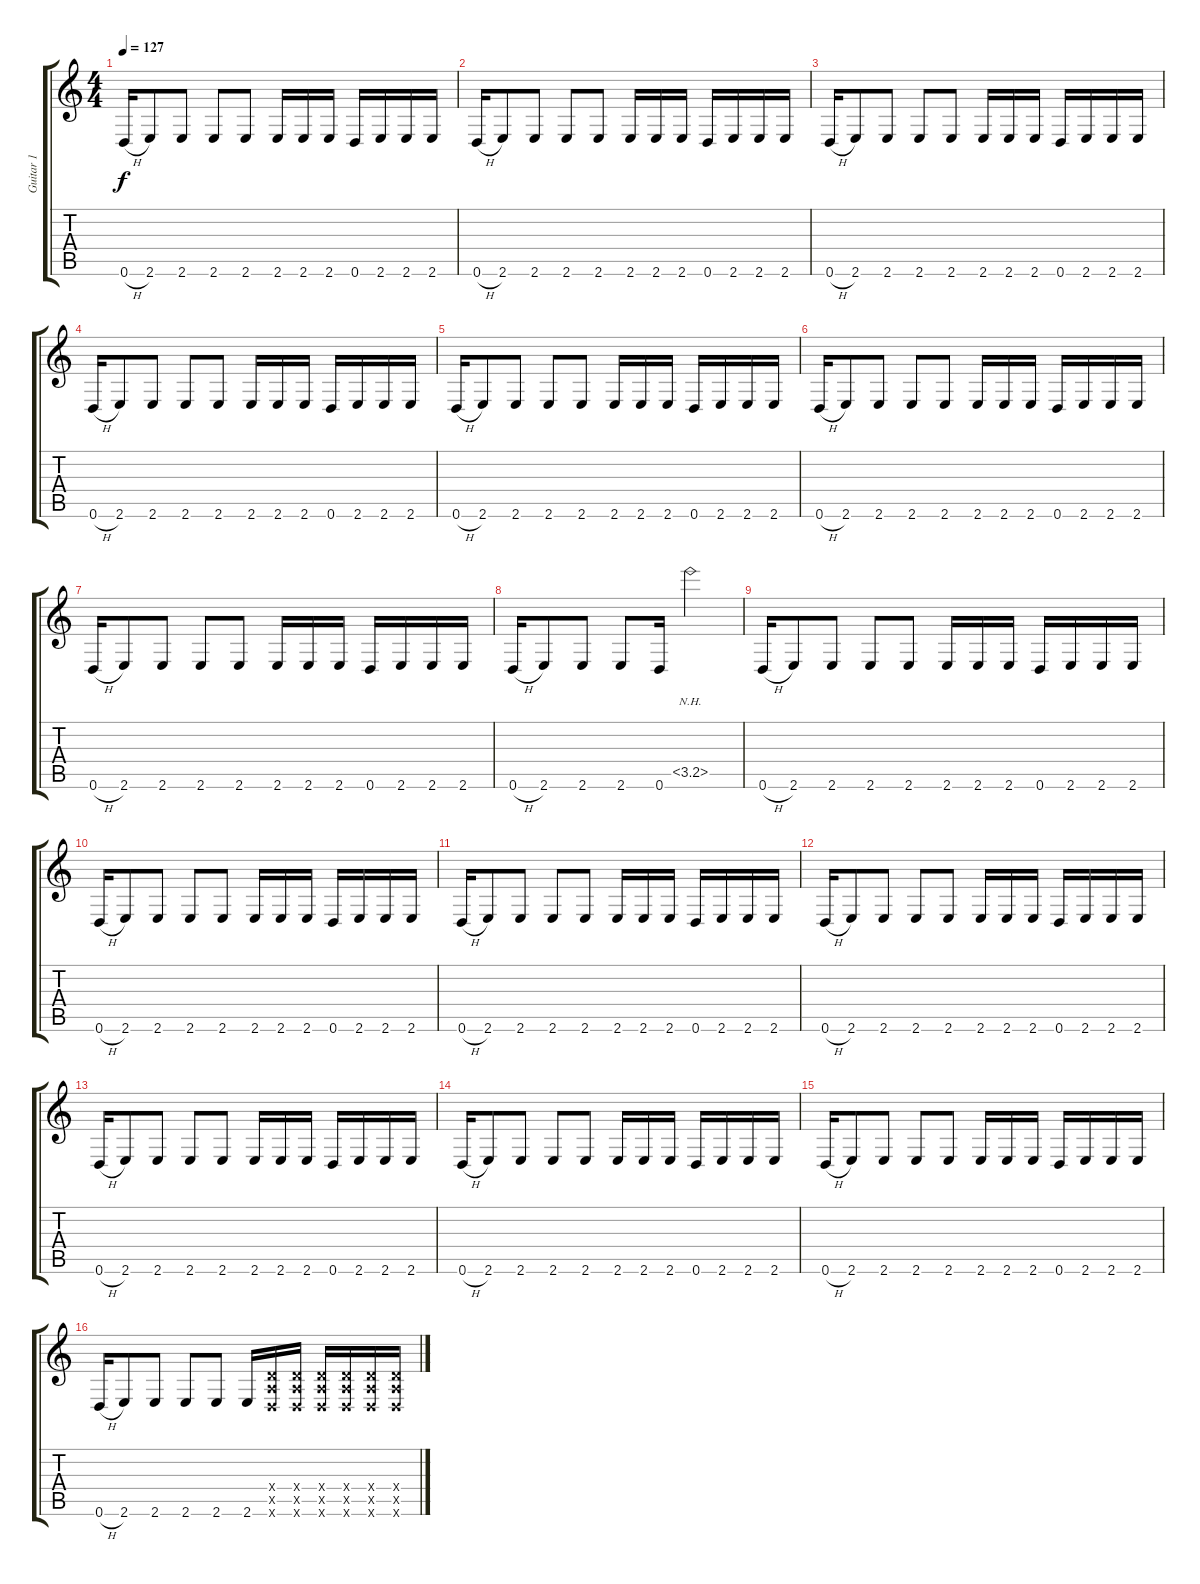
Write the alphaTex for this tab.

\track ("Guitar 1" "Guitar 1") {instrument distortionguitar}
\staff {score tabs}
\tuning (E4 B3 G3 D3 A2 D2) {hide}
\ts (4 4)
\tempo 127
\clef g2
\ks c
0.6{h}.16{dy f instrument distortionguitar} 2.6.8 2.6.8 2.6.8 2.6.8 2.6.16 2.6.16 2.6.16 0.6.16 2.6.16 2.6.16 2.6.16 |
0.6{h}.16 2.6.8 2.6.8 2.6.8 2.6.8 2.6.16 2.6.16 2.6.16 0.6.16 2.6.16 2.6.16 2.6.16 |
0.6{h}.16 2.6.8 2.6.8 2.6.8 2.6.8 2.6.16 2.6.16 2.6.16 0.6.16 2.6.16 2.6.16 2.6.16 |
0.6{h}.16 2.6.8 2.6.8 2.6.8 2.6.8 2.6.16 2.6.16 2.6.16 0.6.16 2.6.16 2.6.16 2.6.16 |
0.6{h}.16 2.6.8 2.6.8 2.6.8 2.6.8 2.6.16 2.6.16 2.6.16 0.6.16 2.6.16 2.6.16 2.6.16 |
0.6{h}.16 2.6.8 2.6.8 2.6.8 2.6.8 2.6.16 2.6.16 2.6.16 0.6.16 2.6.16 2.6.16 2.6.16 |
0.6{h}.16 2.6.8 2.6.8 2.6.8 2.6.8 2.6.16 2.6.16 2.6.16 0.6.16 2.6.16 2.6.16 2.6.16 |
0.6{h}.16 2.6.8 2.6.8 2.6.8 0.6.16 3.5{nh}.2 |
0.6{h}.16 2.6.8 2.6.8 2.6.8 2.6.8 2.6.16 2.6.16 2.6.16 0.6.16 2.6.16 2.6.16 2.6.16 |
0.6{h}.16 2.6.8 2.6.8 2.6.8 2.6.8 2.6.16 2.6.16 2.6.16 0.6.16 2.6.16 2.6.16 2.6.16 |
0.6{h}.16 2.6.8 2.6.8 2.6.8 2.6.8 2.6.16 2.6.16 2.6.16 0.6.16 2.6.16 2.6.16 2.6.16 |
0.6{h}.16 2.6.8 2.6.8 2.6.8 2.6.8 2.6.16 2.6.16 2.6.16 0.6.16 2.6.16 2.6.16 2.6.16 |
0.6{h}.16 2.6.8 2.6.8 2.6.8 2.6.8 2.6.16 2.6.16 2.6.16 0.6.16 2.6.16 2.6.16 2.6.16 |
0.6{h}.16 2.6.8 2.6.8 2.6.8 2.6.8 2.6.16 2.6.16 2.6.16 0.6.16 2.6.16 2.6.16 2.6.16 |
0.6{h}.16 2.6.8 2.6.8 2.6.8 2.6.8 2.6.16 2.6.16 2.6.16 0.6.16 2.6.16 2.6.16 2.6.16 |
0.6{h}.16 2.6.8 2.6.8 2.6.8 2.6.8 2.6.16 (0.4{x} 0.5{x} 0.6{x}).16 (0.4{x} 0.5{x} 0.6{x}).16 (0.4{x} 0.5{x} 0.6{x}).16 (0.4{x} 0.5{x} 0.6{x}).16 (0.4{x} 0.5{x} 0.6{x}).16 (0.4{x} 0.5{x} 0.6{x}).16
